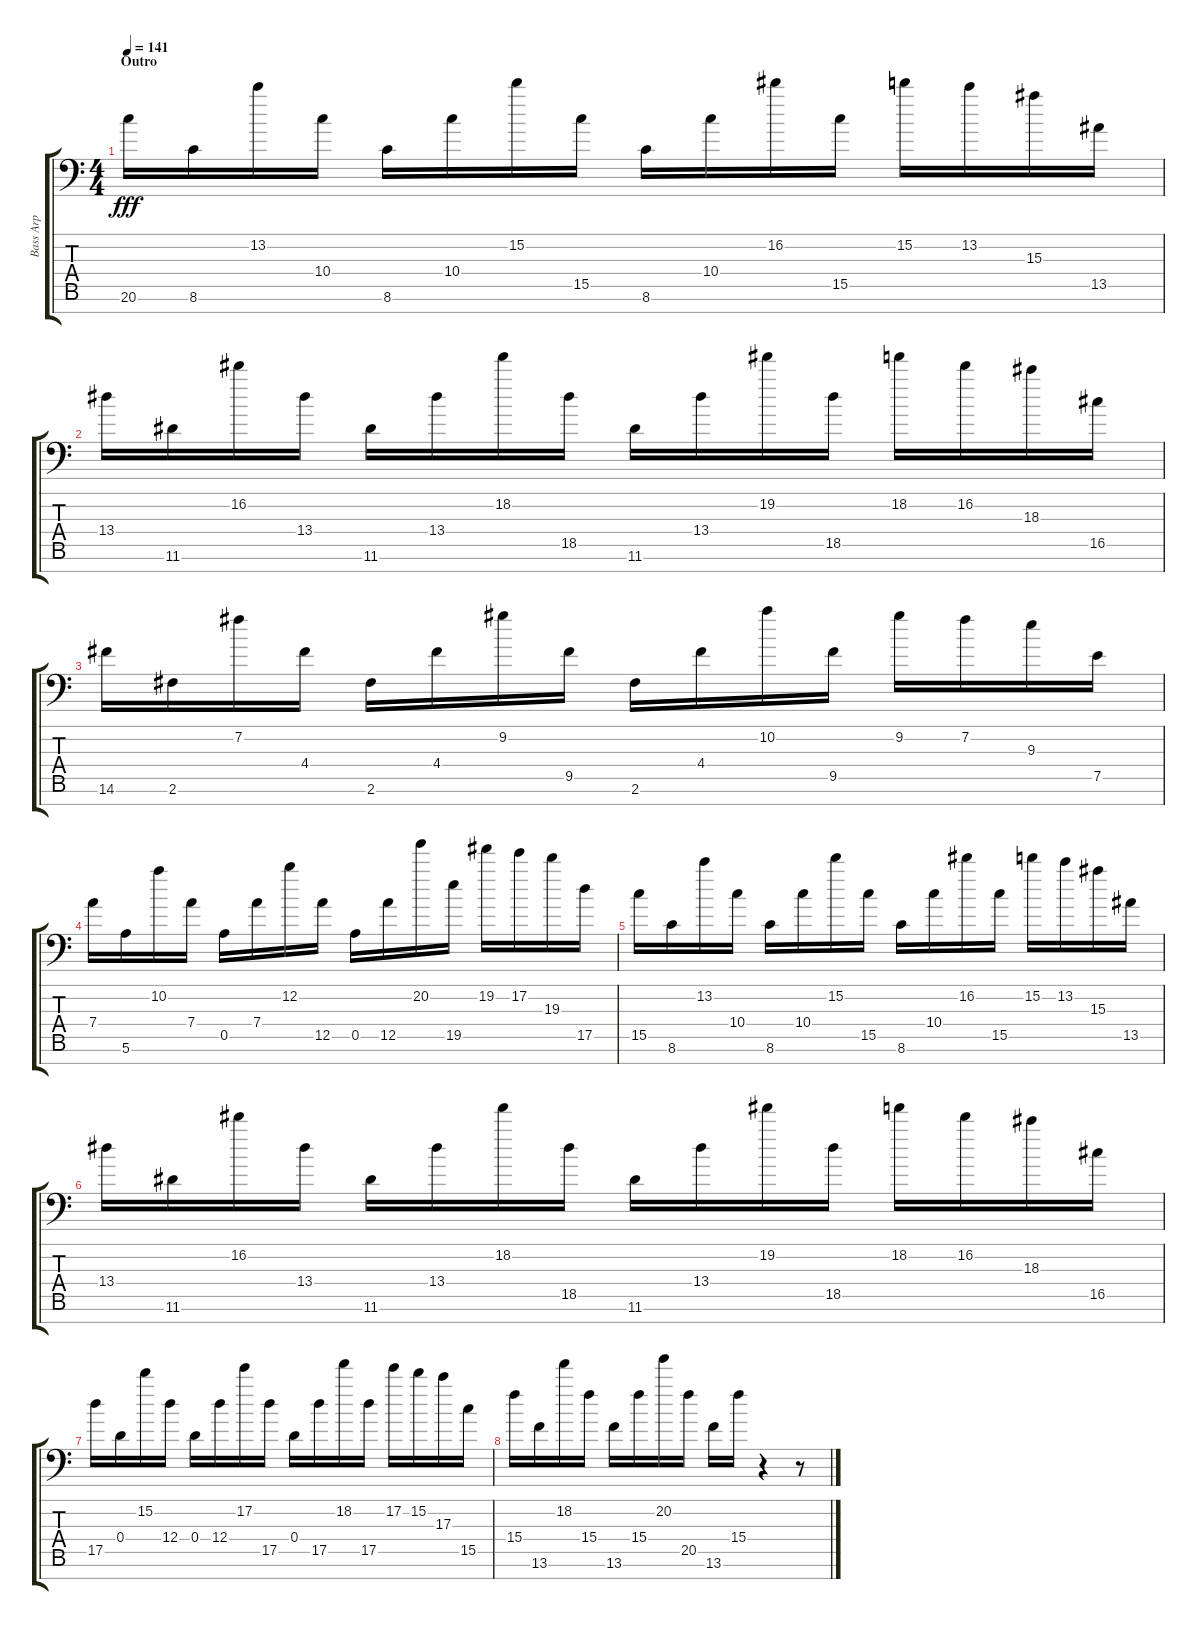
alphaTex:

\track ("Bass Arp" "Bass Arp") {instrument synthbass2}
\staff {score tabs}
\tuning (C8 B3 G3 D3 A2 E2 C-1) {hide}
\ts (4 4)
\section ("" "Outro")
\tempo 141
\clef f4
\ks c
20.6.16{dy fff} 8.6.16 13.2.16 10.4.16 8.6.16 10.4.16 15.2.16 15.5.16 8.6.16 10.4.16 16.2.16 15.5.16 15.2.16 13.2.16 15.3.16 13.5.16 |
13.4.16 11.6.16 16.2.16 13.4.16 11.6.16 13.4.16 18.2.16 18.5.16 11.6.16 13.4.16 19.2.16 18.5.16 18.2.16 16.2.16 18.3.16 16.5.16 |
14.6.16 2.6.16 7.2.16 4.4.16 2.6.16 4.4.16 9.2.16 9.5.16 2.6.16 4.4.16 10.2.16 9.5.16 9.2.16 7.2.16 9.3.16 7.5.16 |
7.4.16 5.6.16 10.2.16 7.4.16 0.5.16 7.4.16 12.2.16 12.5.16 0.5.16 12.5.16 20.2.16 19.5.16 19.2.16 17.2.16 19.3.16 17.5.16 |
15.5.16 8.6.16 13.2.16 10.4.16 8.6.16 10.4.16 15.2.16 15.5.16 8.6.16 10.4.16 16.2.16 15.5.16 15.2.16 13.2.16 15.3.16 13.5.16 |
13.4.16 11.6.16 16.2.16 13.4.16 11.6.16 13.4.16 18.2.16 18.5.16 11.6.16 13.4.16 19.2.16 18.5.16 18.2.16 16.2.16 18.3.16 16.5.16 |
17.5.16 0.4.16 15.2.16 12.4.16 0.4.16 12.4.16 17.2.16 17.5.16 0.4.16 17.5.16 18.2.16 17.5.16 17.2.16 15.2.16 17.3.16 15.5.16 |
15.4.16 13.6.16 18.2.16 15.4.16 13.6.16 15.4.16 20.2.16 20.5.16 13.6.16 15.4.16 r.4 r.8
